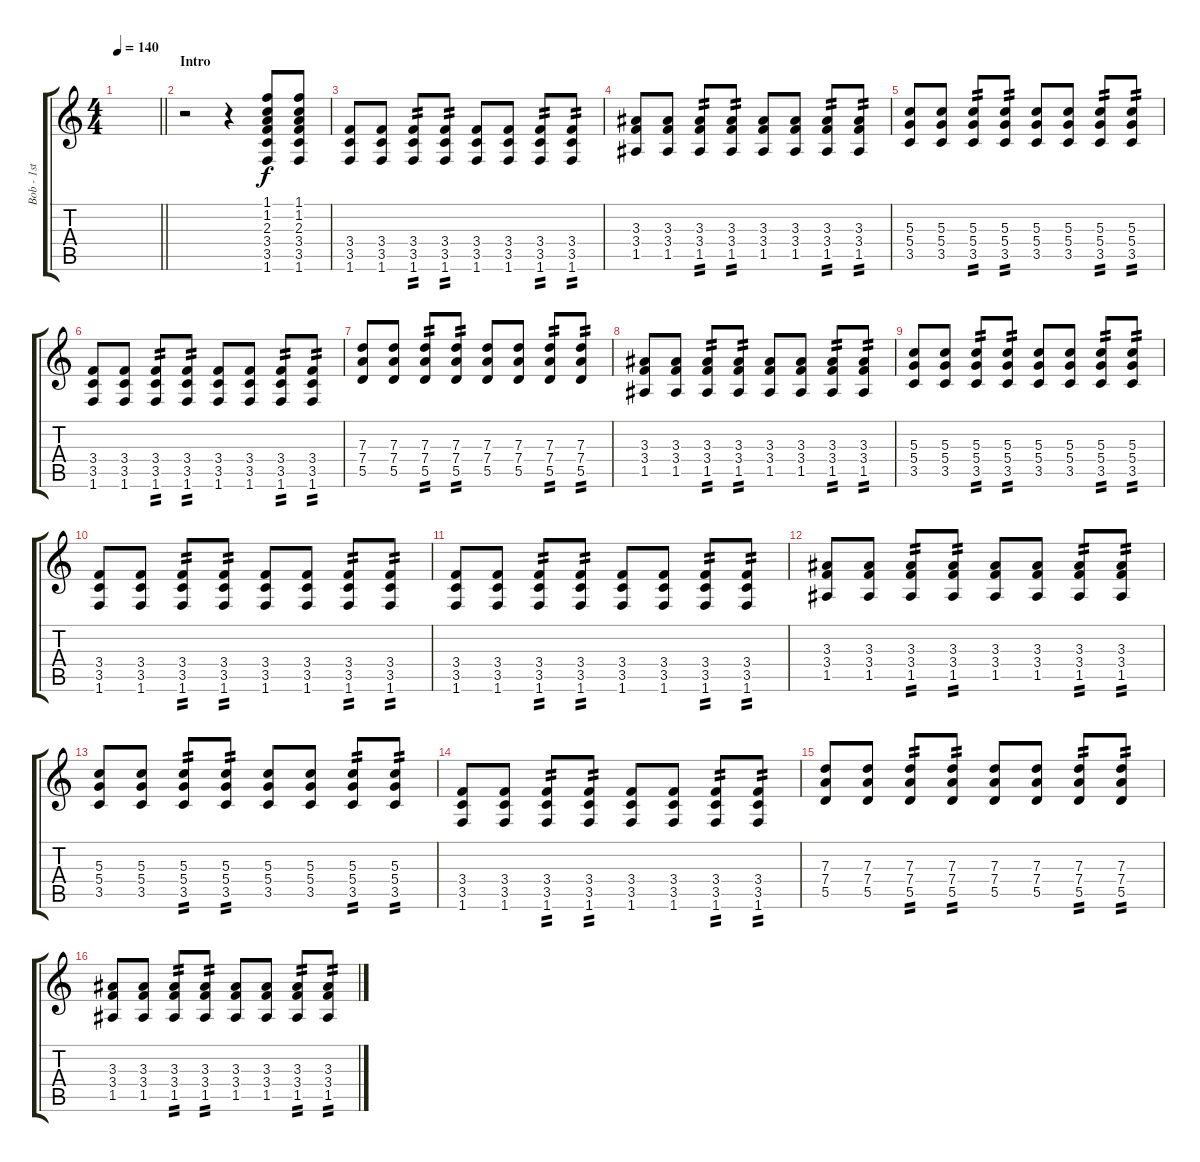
\track ("Bob - 1st (Solo Guitar)" "Bob - 1st ") {instrument distortionguitar}
\staff {score tabs}
\tuning (E4 B3 G3 D3 A2 E2) {hide}
\ts (4 4)
\tempo 140
\clef g2
\barLineRight lightlight
\ks c
|
\section ("" "Intro")
r.2 r.4 (1.1 1.2 2.3 3.4 3.5 1.6).8 (1.1 1.2 2.3 3.4 3.5 1.6).8 |
(3.4 3.5 1.6).8 (3.4 3.5 1.6).8 (3.4 3.5 1.6).8{tp 2} (3.4 3.5 1.6).8{tp 2} (3.4 3.5 1.6).8 (3.4 3.5 1.6).8 (3.4 3.5 1.6).8{tp 2} (3.4 3.5 1.6).8{tp 2} |
(3.3 3.4 1.5).8 (3.3 3.4 1.5).8 (3.3 3.4 1.5).8{tp 2} (3.3 3.4 1.5).8{tp 2} (3.3 3.4 1.5).8 (3.3 3.4 1.5).8 (3.3 3.4 1.5).8{tp 2} (3.3 3.4 1.5).8{tp 2} |
(5.3 5.4 3.5).8 (5.3 5.4 3.5).8 (5.3 5.4 3.5).8{tp 2} (5.3 5.4 3.5).8{tp 2} (5.3 5.4 3.5).8 (5.3 5.4 3.5).8 (5.3 5.4 3.5).8{tp 2} (5.3 5.4 3.5).8{tp 2} |
(3.4 3.5 1.6).8 (3.4 3.5 1.6).8 (3.4 3.5 1.6).8{tp 2} (3.4 3.5 1.6).8{tp 2} (3.4 3.5 1.6).8 (3.4 3.5 1.6).8 (3.4 3.5 1.6).8{tp 2} (3.4 3.5 1.6).8{tp 2} |
(7.3 7.4 5.5).8 (7.3 7.4 5.5).8 (7.3 7.4 5.5).8{tp 2} (7.3 7.4 5.5).8{tp 2} (7.3 7.4 5.5).8 (7.3 7.4 5.5).8 (7.3 7.4 5.5).8{tp 2} (7.3 7.4 5.5).8{tp 2} |
(3.3 3.4 1.5).8 (3.3 3.4 1.5).8 (3.3 3.4 1.5).8{tp 2} (3.3 3.4 1.5).8{tp 2} (3.3 3.4 1.5).8 (3.3 3.4 1.5).8 (3.3 3.4 1.5).8{tp 2} (3.3 3.4 1.5).8{tp 2} |
(5.3 5.4 3.5).8 (5.3 5.4 3.5).8 (5.3 5.4 3.5).8{tp 2} (5.3 5.4 3.5).8{tp 2} (5.3 5.4 3.5).8 (5.3 5.4 3.5).8 (5.3 5.4 3.5).8{tp 2} (5.3 5.4 3.5).8{tp 2} |
(3.4 3.5 1.6).8 (3.4 3.5 1.6).8 (3.4 3.5 1.6).8{tp 2} (3.4 3.5 1.6).8{tp 2} (3.4 3.5 1.6).8 (3.4 3.5 1.6).8 (3.4 3.5 1.6).8{tp 2} (3.4 3.5 1.6).8{tp 2} |
(3.4 3.5 1.6).8 (3.4 3.5 1.6).8 (3.4 3.5 1.6).8{tp 2} (3.4 3.5 1.6).8{tp 2} (3.4 3.5 1.6).8 (3.4 3.5 1.6).8 (3.4 3.5 1.6).8{tp 2} (3.4 3.5 1.6).8{tp 2} |
(3.3 3.4 1.5).8 (3.3 3.4 1.5).8 (3.3 3.4 1.5).8{tp 2} (3.3 3.4 1.5).8{tp 2} (3.3 3.4 1.5).8 (3.3 3.4 1.5).8 (3.3 3.4 1.5).8{tp 2} (3.3 3.4 1.5).8{tp 2} |
(5.3 5.4 3.5).8 (5.3 5.4 3.5).8 (5.3 5.4 3.5).8{tp 2} (5.3 5.4 3.5).8{tp 2} (5.3 5.4 3.5).8 (5.3 5.4 3.5).8 (5.3 5.4 3.5).8{tp 2} (5.3 5.4 3.5).8{tp 2} |
(3.4 3.5 1.6).8 (3.4 3.5 1.6).8 (3.4 3.5 1.6).8{tp 2} (3.4 3.5 1.6).8{tp 2} (3.4 3.5 1.6).8 (3.4 3.5 1.6).8 (3.4 3.5 1.6).8{tp 2} (3.4 3.5 1.6).8{tp 2} |
(7.3 7.4 5.5).8 (7.3 7.4 5.5).8 (7.3 7.4 5.5).8{tp 2} (7.3 7.4 5.5).8{tp 2} (7.3 7.4 5.5).8 (7.3 7.4 5.5).8 (7.3 7.4 5.5).8{tp 2} (7.3 7.4 5.5).8{tp 2} |
(3.3 3.4 1.5).8 (3.3 3.4 1.5).8 (3.3 3.4 1.5).8{tp 2} (3.3 3.4 1.5).8{tp 2} (3.3 3.4 1.5).8 (3.3 3.4 1.5).8 (3.3 3.4 1.5).8{tp 2} (3.3 3.4 1.5).8{tp 2}
